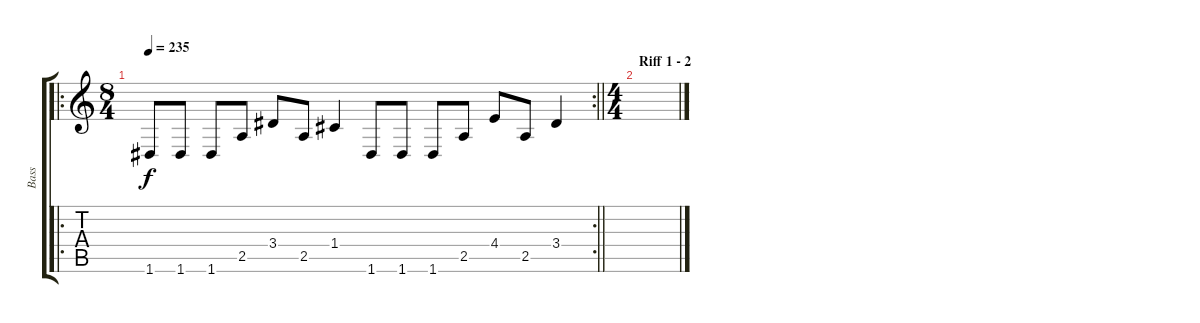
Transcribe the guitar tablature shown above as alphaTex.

\track ("Bass" "Bass") {instrument contrabass}
\staff {score tabs}
\tuning (D4 A3 F3 C3 G2 D2) {hide}
\ro
\rc 2
\ts (8 4)
\tempo 235
\clef g2
\barLineRight lightlight
\ks c
1.6.8{dy f} 1.6.8 1.6.8 2.5.8 3.4.8 2.5.8 1.4.4 1.6.8 1.6.8 1.6.8 2.5.8 4.4.8 2.5.8 3.4.4 |
\ts (4 4)
\section ("" "Riff 1 - 2")
